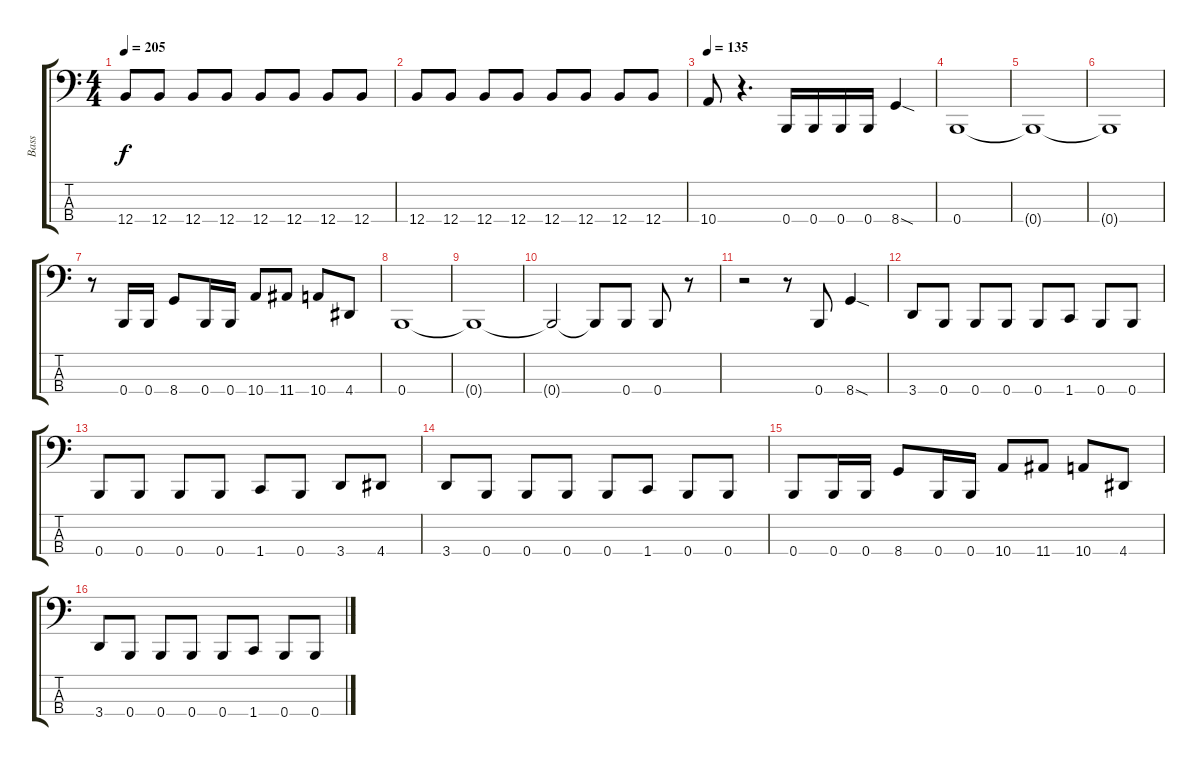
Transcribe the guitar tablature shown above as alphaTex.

\track ("Bass" "Bass") {instrument electricbasspick}
\staff {score tabs}
\tuning (E2 B1 Gb1 B0) {hide}
\ts (4 4)
\tempo 205
\clef f4
\ks c
12.4.8{dy f} 12.4.8 12.4.8 12.4.8 12.4.8 12.4.8 12.4.8 12.4.8 |
12.4.8 12.4.8 12.4.8 12.4.8 12.4.8 12.4.8 12.4.8 12.4.8 |
\tempo 135
10.4.8 r.4{d} 0.4.16 0.4.16 0.4.16 0.4.16 8.4{sod}.4 |
0.4.1 |
0.4{t}.1 |
0.4{t}.1 |
r.8 0.4.16 0.4.16 8.4.8 0.4.16 0.4.16 10.4.8 11.4.8 10.4.8 4.4.8 |
0.4.1 |
0.4{t}.1 |
0.4{t}.2 0.4{t}.8 0.4.8 0.4.8 r.8 |
r.2 r.8 0.4.8 8.4{sod}.4 |
3.4.8 0.4.8 0.4.8 0.4.8 0.4.8 1.4.8 0.4.8 0.4.8 |
0.4.8 0.4.8 0.4.8 0.4.8 1.4.8 0.4.8 3.4.8 4.4.8 |
3.4.8 0.4.8 0.4.8 0.4.8 0.4.8 1.4.8 0.4.8 0.4.8 |
0.4.8 0.4.16 0.4.16 8.4.8 0.4.16 0.4.16 10.4.8 11.4.8 10.4.8 4.4.8 |
3.4.8 0.4.8 0.4.8 0.4.8 0.4.8 1.4.8 0.4.8 0.4.8
